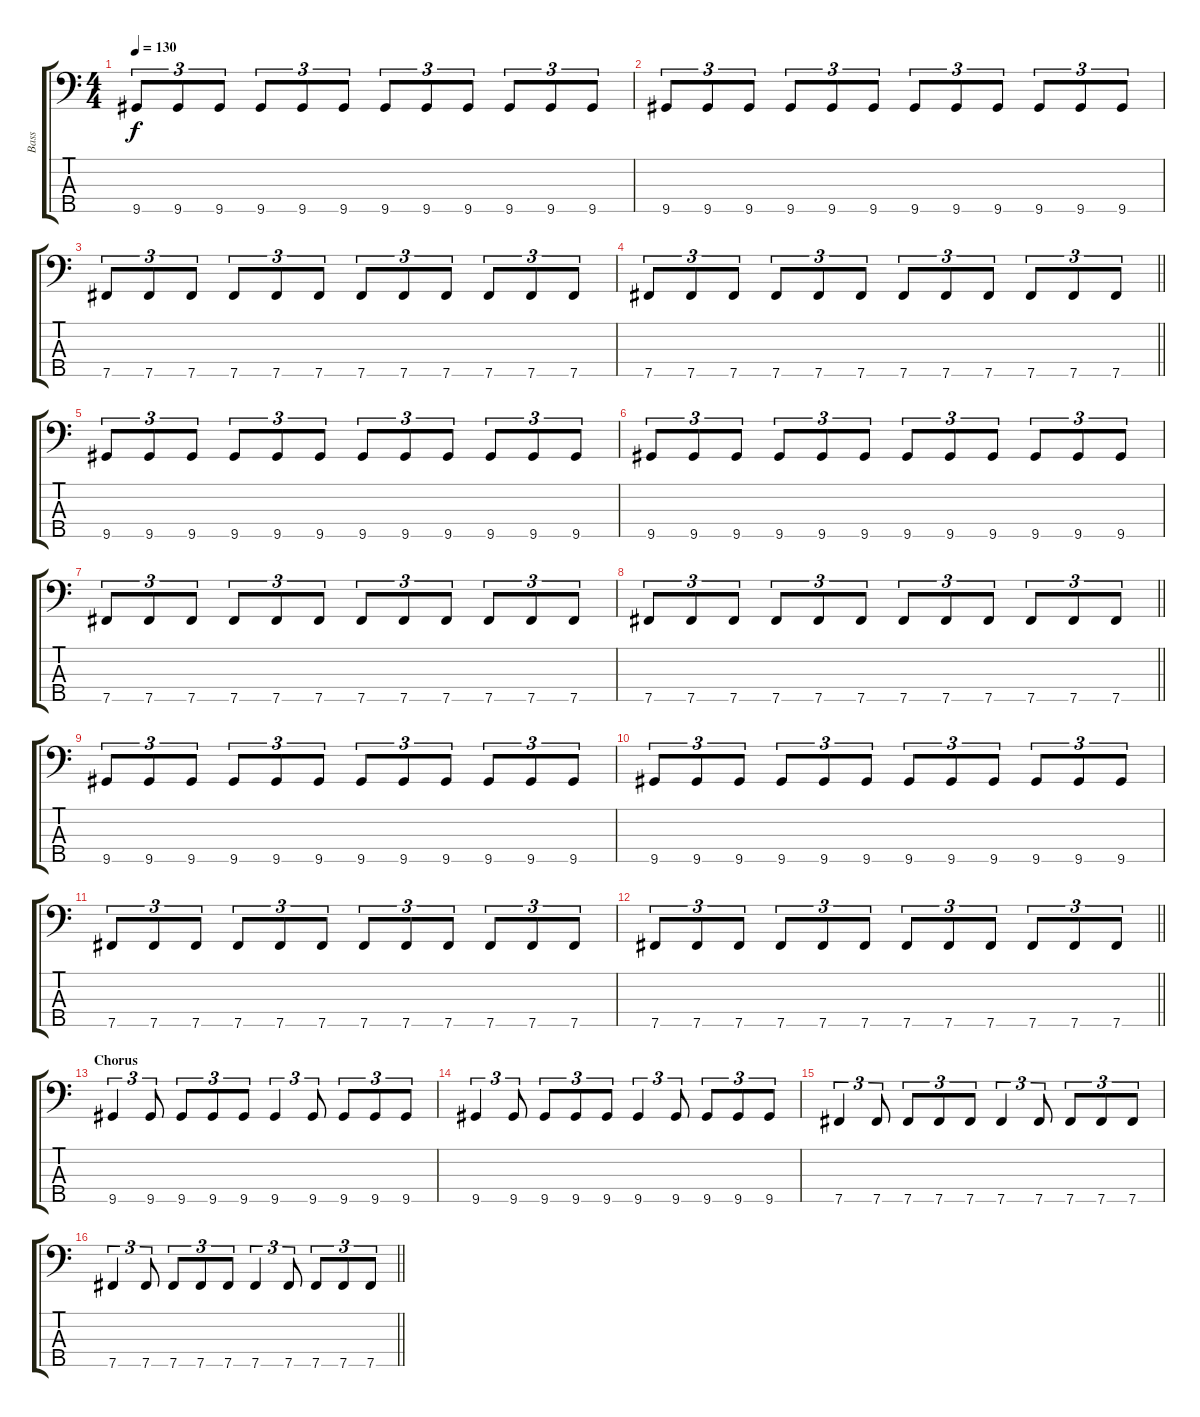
\track ("Bass" "Bass") {instrument electricbassfinger}
\staff {score tabs}
\tuning (G2 D2 A1 E1 B0) {hide}
\ts (4 4)
\section ("" "")
\tempo 130
\clef f4
\ks c
9.5.8{tu (3 2) dy f} 9.5.8{tu (3 2)} 9.5.8{tu (3 2)} 9.5.8{tu (3 2)} 9.5.8{tu (3 2)} 9.5.8{tu (3 2)} 9.5.8{tu (3 2)} 9.5.8{tu (3 2)} 9.5.8{tu (3 2)} 9.5.8{tu (3 2)} 9.5.8{tu (3 2)} 9.5.8{tu (3 2)} |
9.5.8{tu (3 2)} 9.5.8{tu (3 2)} 9.5.8{tu (3 2)} 9.5.8{tu (3 2)} 9.5.8{tu (3 2)} 9.5.8{tu (3 2)} 9.5.8{tu (3 2)} 9.5.8{tu (3 2)} 9.5.8{tu (3 2)} 9.5.8{tu (3 2)} 9.5.8{tu (3 2)} 9.5.8{tu (3 2)} |
7.5.8{tu (3 2)} 7.5.8{tu (3 2)} 7.5.8{tu (3 2)} 7.5.8{tu (3 2)} 7.5.8{tu (3 2)} 7.5.8{tu (3 2)} 7.5.8{tu (3 2)} 7.5.8{tu (3 2)} 7.5.8{tu (3 2)} 7.5.8{tu (3 2)} 7.5.8{tu (3 2)} 7.5.8{tu (3 2)} |
\barLineRight lightlight
7.5.8{tu (3 2)} 7.5.8{tu (3 2)} 7.5.8{tu (3 2)} 7.5.8{tu (3 2)} 7.5.8{tu (3 2)} 7.5.8{tu (3 2)} 7.5.8{tu (3 2)} 7.5.8{tu (3 2)} 7.5.8{tu (3 2)} 7.5.8{tu (3 2)} 7.5.8{tu (3 2)} 7.5.8{tu (3 2)} |
\section ("" "")
9.5.8{tu (3 2)} 9.5.8{tu (3 2)} 9.5.8{tu (3 2)} 9.5.8{tu (3 2)} 9.5.8{tu (3 2)} 9.5.8{tu (3 2)} 9.5.8{tu (3 2)} 9.5.8{tu (3 2)} 9.5.8{tu (3 2)} 9.5.8{tu (3 2)} 9.5.8{tu (3 2)} 9.5.8{tu (3 2)} |
9.5.8{tu (3 2)} 9.5.8{tu (3 2)} 9.5.8{tu (3 2)} 9.5.8{tu (3 2)} 9.5.8{tu (3 2)} 9.5.8{tu (3 2)} 9.5.8{tu (3 2)} 9.5.8{tu (3 2)} 9.5.8{tu (3 2)} 9.5.8{tu (3 2)} 9.5.8{tu (3 2)} 9.5.8{tu (3 2)} |
7.5.8{tu (3 2)} 7.5.8{tu (3 2)} 7.5.8{tu (3 2)} 7.5.8{tu (3 2)} 7.5.8{tu (3 2)} 7.5.8{tu (3 2)} 7.5.8{tu (3 2)} 7.5.8{tu (3 2)} 7.5.8{tu (3 2)} 7.5.8{tu (3 2)} 7.5.8{tu (3 2)} 7.5.8{tu (3 2)} |
\barLineRight lightlight
7.5.8{tu (3 2)} 7.5.8{tu (3 2)} 7.5.8{tu (3 2)} 7.5.8{tu (3 2)} 7.5.8{tu (3 2)} 7.5.8{tu (3 2)} 7.5.8{tu (3 2)} 7.5.8{tu (3 2)} 7.5.8{tu (3 2)} 7.5.8{tu (3 2)} 7.5.8{tu (3 2)} 7.5.8{tu (3 2)} |
\section ("" "")
9.5.8{tu (3 2)} 9.5.8{tu (3 2)} 9.5.8{tu (3 2)} 9.5.8{tu (3 2)} 9.5.8{tu (3 2)} 9.5.8{tu (3 2)} 9.5.8{tu (3 2)} 9.5.8{tu (3 2)} 9.5.8{tu (3 2)} 9.5.8{tu (3 2)} 9.5.8{tu (3 2)} 9.5.8{tu (3 2)} |
9.5.8{tu (3 2)} 9.5.8{tu (3 2)} 9.5.8{tu (3 2)} 9.5.8{tu (3 2)} 9.5.8{tu (3 2)} 9.5.8{tu (3 2)} 9.5.8{tu (3 2)} 9.5.8{tu (3 2)} 9.5.8{tu (3 2)} 9.5.8{tu (3 2)} 9.5.8{tu (3 2)} 9.5.8{tu (3 2)} |
7.5.8{tu (3 2)} 7.5.8{tu (3 2)} 7.5.8{tu (3 2)} 7.5.8{tu (3 2)} 7.5.8{tu (3 2)} 7.5.8{tu (3 2)} 7.5.8{tu (3 2)} 7.5.8{tu (3 2)} 7.5.8{tu (3 2)} 7.5.8{tu (3 2)} 7.5.8{tu (3 2)} 7.5.8{tu (3 2)} |
\barLineRight lightlight
7.5.8{tu (3 2)} 7.5.8{tu (3 2)} 7.5.8{tu (3 2)} 7.5.8{tu (3 2)} 7.5.8{tu (3 2)} 7.5.8{tu (3 2)} 7.5.8{tu (3 2)} 7.5.8{tu (3 2)} 7.5.8{tu (3 2)} 7.5.8{tu (3 2)} 7.5.8{tu (3 2)} 7.5.8{tu (3 2)} |
\section ("" "Chorus")
9.5.4{tu (3 2)} 9.5.8{tu (3 2)} 9.5.8{tu (3 2)} 9.5.8{tu (3 2)} 9.5.8{tu (3 2)} 9.5.4{tu (3 2)} 9.5.8{tu (3 2)} 9.5.8{tu (3 2)} 9.5.8{tu (3 2)} 9.5.8{tu (3 2)} |
9.5.4{tu (3 2)} 9.5.8{tu (3 2)} 9.5.8{tu (3 2)} 9.5.8{tu (3 2)} 9.5.8{tu (3 2)} 9.5.4{tu (3 2)} 9.5.8{tu (3 2)} 9.5.8{tu (3 2)} 9.5.8{tu (3 2)} 9.5.8{tu (3 2)} |
7.5.4{tu (3 2)} 7.5.8{tu (3 2)} 7.5.8{tu (3 2)} 7.5.8{tu (3 2)} 7.5.8{tu (3 2)} 7.5.4{tu (3 2)} 7.5.8{tu (3 2)} 7.5.8{tu (3 2)} 7.5.8{tu (3 2)} 7.5.8{tu (3 2)} |
\barLineRight lightlight
7.5.4{tu (3 2)} 7.5.8{tu (3 2)} 7.5.8{tu (3 2)} 7.5.8{tu (3 2)} 7.5.8{tu (3 2)} 7.5.4{tu (3 2)} 7.5.8{tu (3 2)} 7.5.8{tu (3 2)} 7.5.8{tu (3 2)} 7.5.8{tu (3 2)}
